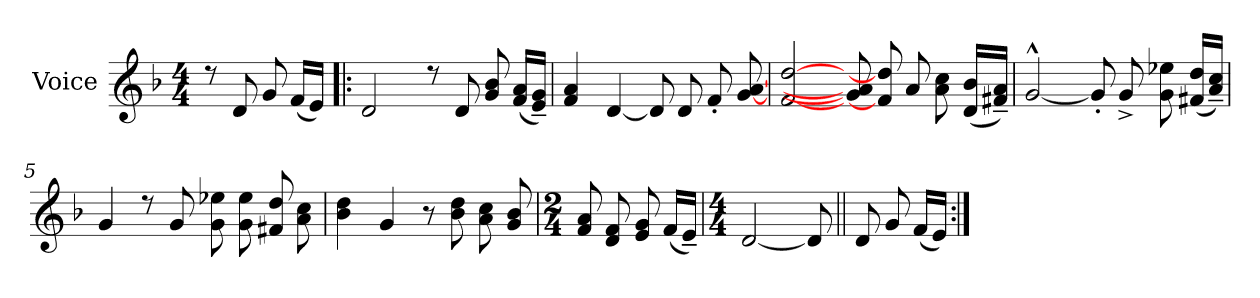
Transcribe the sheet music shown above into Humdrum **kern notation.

**kern
*part1
*staff1
*I"Voice
*I'Voice
*clefG2
*k[b-]
*M4/4
=
8rcc
8d/
8g/
(<16f/LL
16e/JJ)
=1!|:
2d/
8rcc
8d/
8g/ 8b-/
(<16f/ 16a/LL
16e/~< 16g/~<JJ)
!!LO:LB:g=z
=2
4f/ 4a/
[<4d/
8d/]
8d/
8f'</
[8g/ [8a/
=3
[<2f/ [>2dd/
8g/] 8a/]
8f/] 8dd/]
8a/
8a\ 8cc\
(<16d/ 16b-/LL
16f#X/~> 16a/~>JJ)
!!LO:LB:g=z
=4
[<2g^^>/
8g'>/]
8g^</
8g\ 8ee-X\
(<16f#X/ 16dd/LL
16a/~> 16cc/~>JJ)
=5
4g/
8rcc
8g/
8g\ 8ee-X\
8g\ 8ee-\
8f#X/ 8dd/
8a\ 8cc\
!!LO:LB:g=z
=6
4b-\ 4dd\
4g/
8r
8b-\ 8dd\
8a\ 8cc\
8g/ 8b-/
=7
*M2/4
8f/ 8a/
8d/ 8f/
8e/ 8g/
(<16f/LL
16e~</JJ)
!!LO:LB:g=z
=8
*M4/4
[<2d/
8d/]
=9||
8d/
8g/
(<16f/LL
16e/JJ)
=:|!
*-
